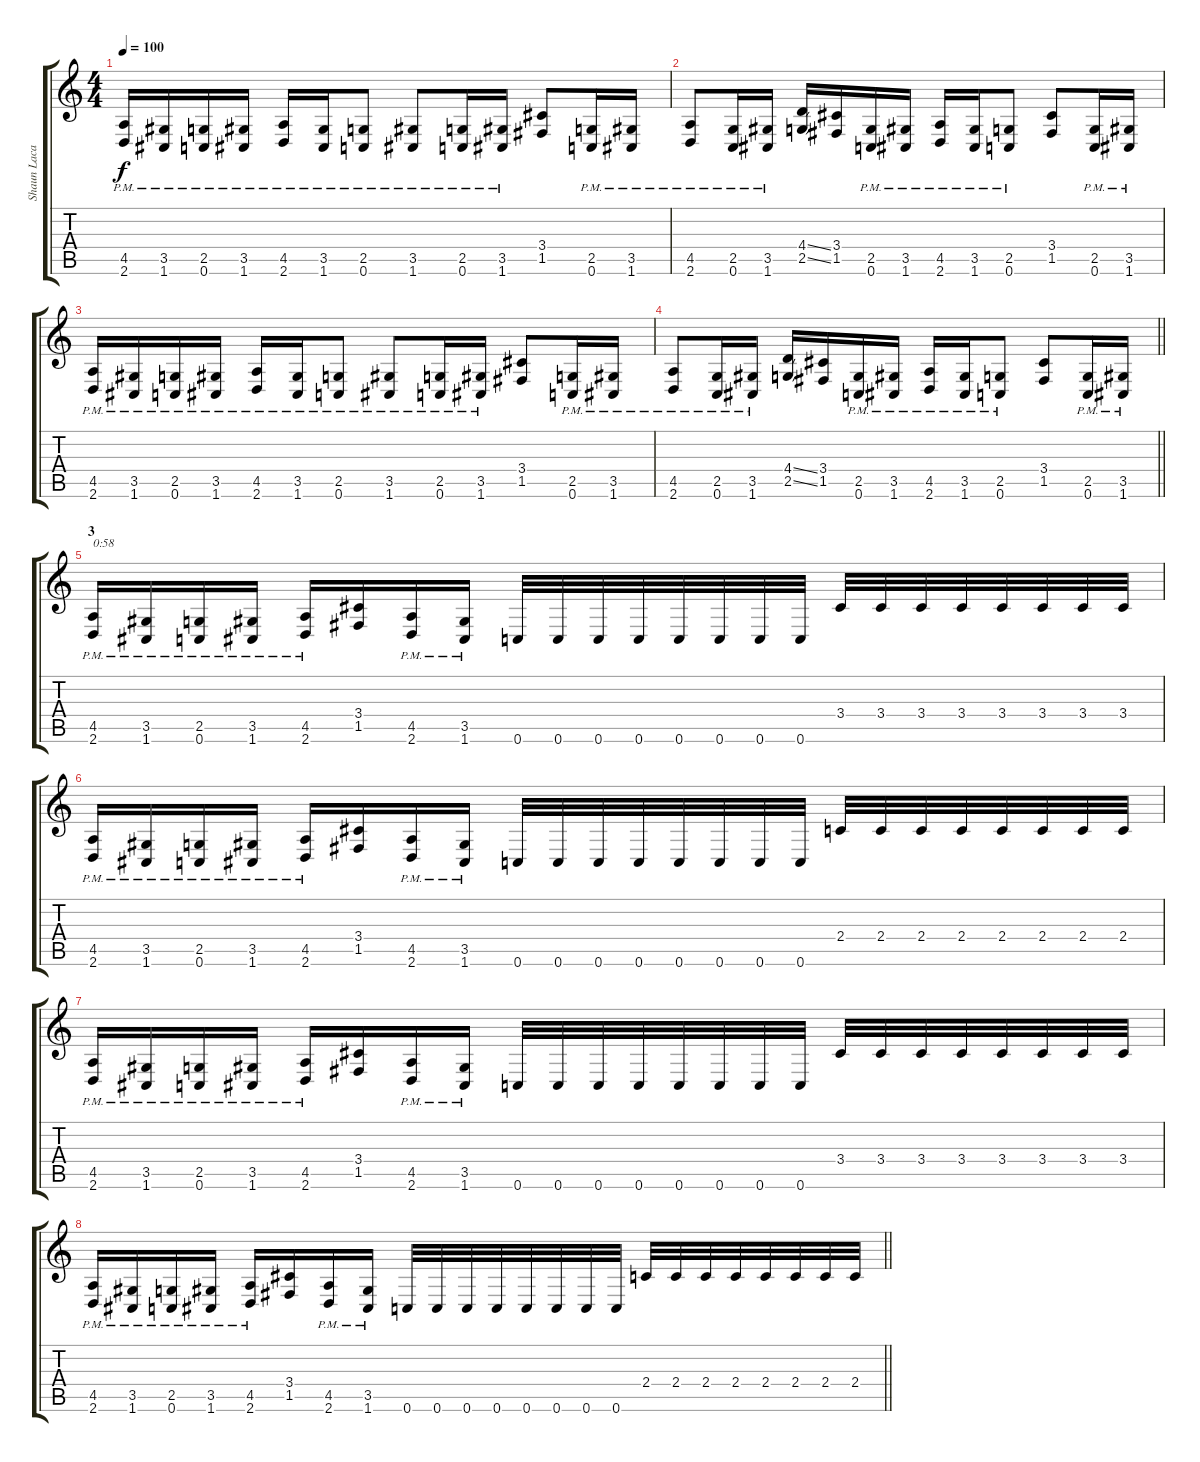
\track ("Shaun Lacanne" "Shaun Laca") {instrument distortionguitar}
\staff {score tabs}
\tuning (C4 G3 Eb3 Bb2 F2 C2) {hide}
\ts (4 4)
\tempo 100
\clef g2
\ks c
(4.5{pm} 2.6{pm}).16{dy f} (3.5{pm} 1.6{pm}).16 (2.5{pm} 0.6{pm}).16 (3.5{pm} 1.6{pm}).16 (4.5{pm} 2.6{pm}).16 (3.5{pm} 1.6{pm}).16 (2.5{pm} 0.6{pm}).8 (3.5{pm} 1.6{pm}).8 (2.5{pm} 0.6{pm}).16 (3.5{pm} 1.6{pm}).16 (3.4 1.5).8 (2.5{pm} 0.6{pm}).16 (3.5{pm} 1.6{pm}).16 |
(4.5{pm} 2.6{pm}).8 (2.5{pm} 0.6{pm}).16 (3.5{pm} 1.6{pm}).16 (4.4{ss} 2.5{ss}).16 (3.4 1.5).16 (2.5{pm} 0.6{pm}).16 (3.5{pm} 1.6{pm}).16 (4.5{pm} 2.6{pm}).16 (3.5{pm} 1.6{pm}).16 (2.5{pm} 0.6{pm}).8 (3.4 1.5).8 (2.5{pm} 0.6{pm}).16 (3.5{pm} 1.6{pm}).16 |
(4.5{pm} 2.6{pm}).16 (3.5{pm} 1.6{pm}).16 (2.5{pm} 0.6{pm}).16 (3.5{pm} 1.6{pm}).16 (4.5{pm} 2.6{pm}).16 (3.5{pm} 1.6{pm}).16 (2.5{pm} 0.6{pm}).8 (3.5{pm} 1.6{pm}).8 (2.5{pm} 0.6{pm}).16 (3.5{pm} 1.6{pm}).16 (3.4 1.5).8 (2.5{pm} 0.6{pm}).16 (3.5{pm} 1.6{pm}).16 |
\barLineRight lightlight
(4.5{pm} 2.6{pm}).8 (2.5{pm} 0.6{pm}).16 (3.5{pm} 1.6{pm}).16 (4.4{ss} 2.5{ss}).16 (3.4 1.5).16 (2.5{pm} 0.6{pm}).16 (3.5{pm} 1.6{pm}).16 (4.5{pm} 2.6{pm}).16 (3.5{pm} 1.6{pm}).16 (2.5{pm} 0.6{pm}).8 (3.4 1.5).8 (2.5{pm} 0.6{pm}).16 (3.5{pm} 1.6{pm}).16 |
\section ("" "3")
(4.5{pm} 2.6{pm}).16{txt "0:58"} (3.5{pm} 1.6{pm}).16 (2.5{pm} 0.6{pm}).16 (3.5{pm} 1.6{pm}).16 (4.5{pm} 2.6{pm}).16 (3.4 1.5).16 (4.5{pm} 2.6{pm}).16 (3.5{pm} 1.6{pm}).16 0.6.32 0.6.32 0.6.32 0.6.32 0.6.32 0.6.32 0.6.32 0.6.32 3.4.32 3.4.32 3.4.32 3.4.32 3.4.32 3.4.32 3.4.32 3.4.32 |
(4.5{pm} 2.6{pm}).16 (3.5{pm} 1.6{pm}).16 (2.5{pm} 0.6{pm}).16 (3.5{pm} 1.6{pm}).16 (4.5{pm} 2.6{pm}).16 (3.4 1.5).16 (4.5{pm} 2.6{pm}).16 (3.5{pm} 1.6{pm}).16 0.6.32 0.6.32 0.6.32 0.6.32 0.6.32 0.6.32 0.6.32 0.6.32 2.4.32 2.4.32 2.4.32 2.4.32 2.4.32 2.4.32 2.4.32 2.4.32 |
(4.5{pm} 2.6{pm}).16 (3.5{pm} 1.6{pm}).16 (2.5{pm} 0.6{pm}).16 (3.5{pm} 1.6{pm}).16 (4.5{pm} 2.6{pm}).16 (3.4 1.5).16 (4.5{pm} 2.6{pm}).16 (3.5{pm} 1.6{pm}).16 0.6.32 0.6.32 0.6.32 0.6.32 0.6.32 0.6.32 0.6.32 0.6.32 3.4.32 3.4.32 3.4.32 3.4.32 3.4.32 3.4.32 3.4.32 3.4.32 |
\barLineRight lightlight
(4.5{pm} 2.6{pm}).16 (3.5{pm} 1.6{pm}).16 (2.5{pm} 0.6{pm}).16 (3.5{pm} 1.6{pm}).16 (4.5{pm} 2.6{pm}).16 (3.4 1.5).16 (4.5{pm} 2.6{pm}).16 (3.5{pm} 1.6{pm}).16 0.6.32 0.6.32 0.6.32 0.6.32 0.6.32 0.6.32 0.6.32 0.6.32 2.4.32 2.4.32 2.4.32 2.4.32 2.4.32 2.4.32 2.4.32 2.4.32
